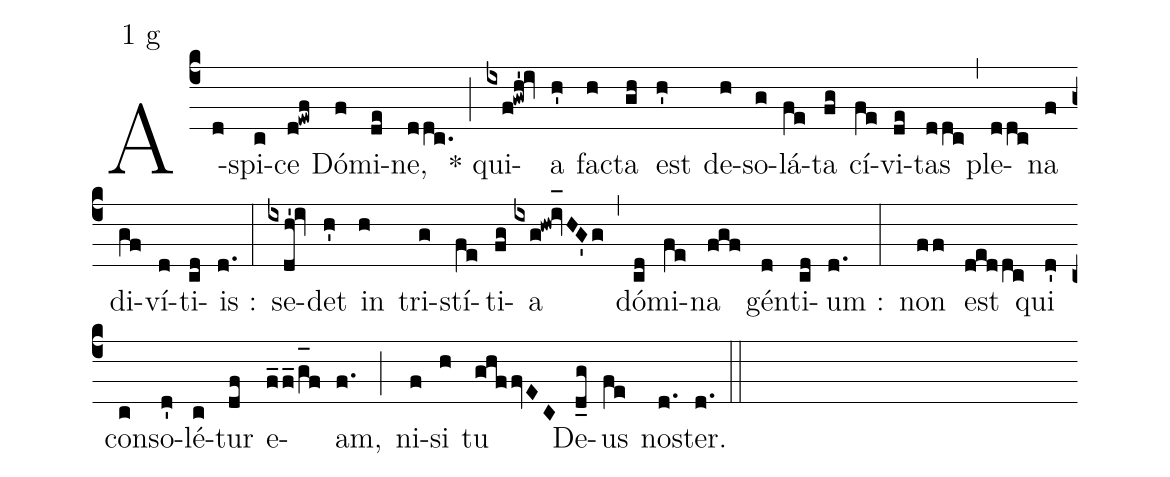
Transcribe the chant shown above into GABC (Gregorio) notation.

mode:1 g;
%%
(c4) A(d)spi(c)ce(d!ewf) Dó(f)mi(de)ne,(ddc.) (;) * qui(ixf!gwh'!iv)a(h') fa(h)cta(gh) est(h') de(h)so(g)lá(fe)ta(fg) cí(fe)vi(de)tas(ddc) (,) ple(ddc)na(f) di(gf)ví(d)ti(cd)is :(d.) (:) se(ixdh'!iv)det(h') in(h) tri(g)stí(fe)ti(fg)a(ixg!hw!iv_[oh:h]HG'g) (,) dó(cd)mi(fe)na(fgf) gén(d)ti(cd)um :(d.) (:) non(ff) est(deddc) qui(d') con(c)so(d')lé(c)tur(df) e(f_2f_2/g_[oh:h]f)am,(f.) (;) ni(f)si(h) tu(ghffvEC) De(d_g)us(fe) no(d.)ster.(d.) (::)
